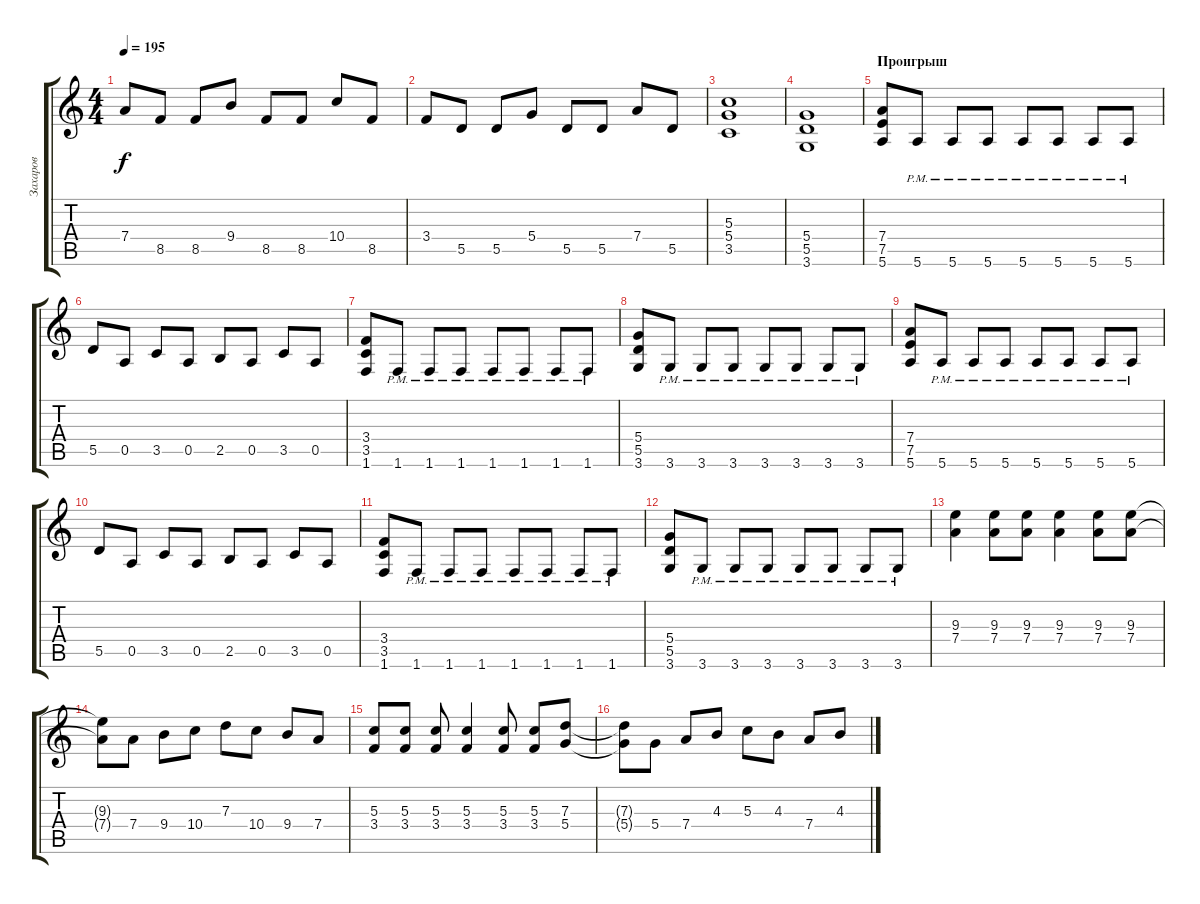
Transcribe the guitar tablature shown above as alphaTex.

\track ("Захаров" "Захаров") {instrument distortionguitar}
\staff {score tabs}
\tuning (E4 B3 G3 D3 A2 E2) {hide}
\ts (4 4)
\tempo 195
\clef g2
\ks c
7.4.8{dy f} 8.5.8 8.5.8 9.4.8 8.5.8 8.5.8 10.4.8 8.5.8 |
3.4.8 5.5.8 5.5.8 5.4.8 5.5.8 5.5.8 7.4.8 5.5.8 |
(5.3 5.4 3.5).1 |
(5.4 5.5 3.6).1 |
\section ("" "Проигрыш")
(7.4 7.5 5.6).8 5.6{pm}.8 5.6{pm}.8 5.6{pm}.8 5.6{pm}.8 5.6{pm}.8 5.6{pm}.8 5.6{pm}.8 |
5.5.8 0.5.8 3.5.8 0.5.8 2.5.8 0.5.8 3.5.8 0.5.8 |
(3.4 3.5 1.6).8 1.6{pm}.8 1.6{pm}.8 1.6{pm}.8 1.6{pm}.8 1.6{pm}.8 1.6{pm}.8 1.6{pm}.8 |
(5.4 5.5 3.6).8 3.6{pm}.8 3.6{pm}.8 3.6{pm}.8 3.6{pm}.8 3.6{pm}.8 3.6{pm}.8 3.6{pm}.8 |
(7.4 7.5 5.6).8 5.6{pm}.8 5.6{pm}.8 5.6{pm}.8 5.6{pm}.8 5.6{pm}.8 5.6{pm}.8 5.6{pm}.8 |
5.5.8 0.5.8 3.5.8 0.5.8 2.5.8 0.5.8 3.5.8 0.5.8 |
(3.4 3.5 1.6).8 1.6{pm}.8 1.6{pm}.8 1.6{pm}.8 1.6{pm}.8 1.6{pm}.8 1.6{pm}.8 1.6{pm}.8 |
(5.4 5.5 3.6).8 3.6{pm}.8 3.6{pm}.8 3.6{pm}.8 3.6{pm}.8 3.6{pm}.8 3.6{pm}.8 3.6{pm}.8 |
(9.3 7.4).4 (9.3 7.4).8 (9.3 7.4).8 (9.3 7.4).4 (9.3 7.4).8 (9.3 7.4).8 |
(9.3{t} 7.4{t}).8 7.4.8 9.4.8 10.4.8 7.3.8 10.4.8 9.4.8 7.4.8 |
(5.3 3.4).8 (5.3 3.4).8 (5.3 3.4).8 (5.3 3.4).4 (5.3 3.4).8 (5.3 3.4).8 (7.3 5.4).8 |
(7.3{t} 5.4{t}).8 5.4.8 7.4.8 4.3.8 5.3.8 4.3.8 7.4.8 4.3.8
